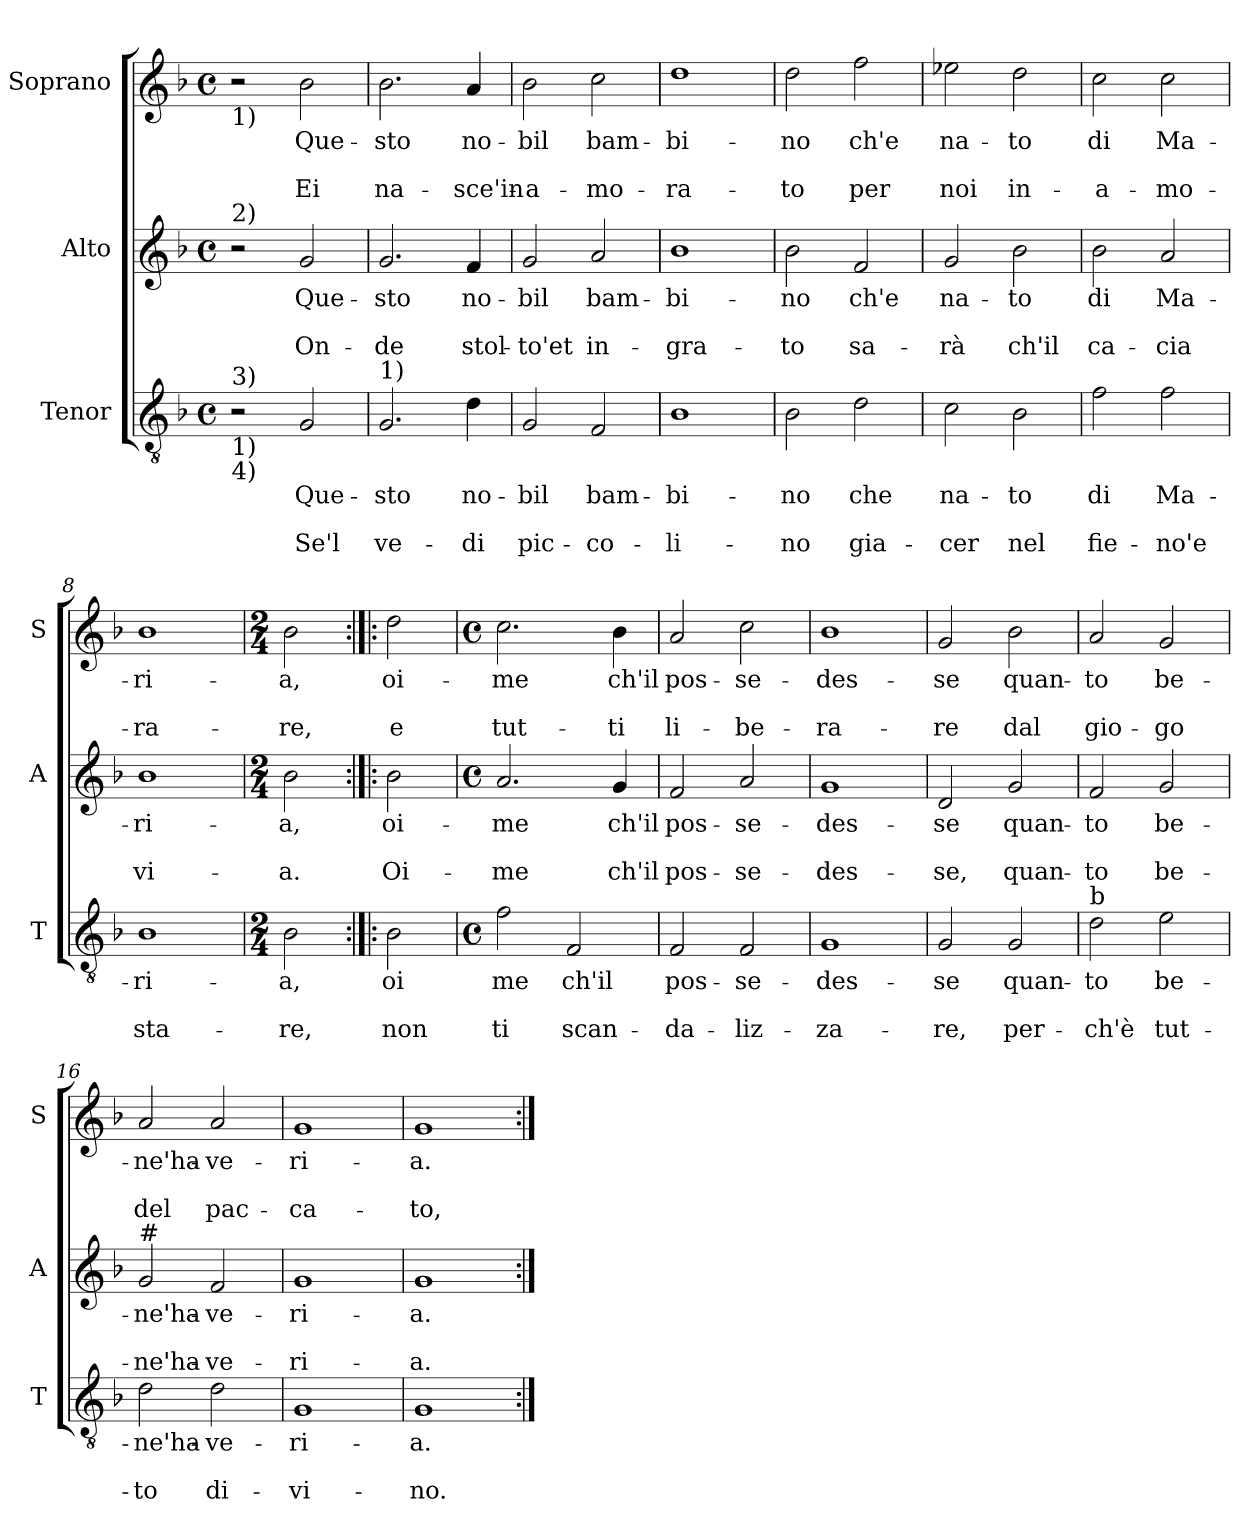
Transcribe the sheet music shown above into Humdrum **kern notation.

**kern	**text	**text	**text	**kern	**text	**text	**text	**kern	**text	**text	**text
*part3	*part3	*part3	*part3	*part2	*part2	*part2	*part2	*part1	*part1	*part1	*part1
*staff3	*staff3	*staff3	*staff3	*staff2	*staff2	*staff2	*staff2	*staff1	*staff1	*staff1	*staff1
*I"Tenor	*	*	*	*I"Alto	*	*	*	*I"Soprano	*	*	*
*I'T	*	*	*	*I'A	*	*	*	*I'S	*	*	*
*clefGv2	*	*	*	*clefG2	*	*	*	*clefG2	*	*	*
*k[b-]	*	*	*	*k[b-]	*	*	*	*k[b-]	*	*	*
*F:	*	*	*	*F:	*	*	*	*F:	*	*	*
*M4/4	*	*	*	*M4/4	*	*	*	*M4/4	*	*	*
*met(c)	*	*	*	*met(c)	*	*	*	*met(c)	*	*	*
=1	=1	=1	=1	=1	=1	=1	=1	=1	=1	=1	=1
!	!	!	!	!	!	!	!	!LO:TX:b:t=1)	!	!	!
!	!	!	!	!LO:TX:a:t=2)	!	!	!	!	!	!	!
!LO:TX:a:t=3)	!	!	!	!	!	!	!	!	!	!	!
!LO:TX:b:t=1)	!	!	!	!	!	!	!	!	!	!	!
!LO:TX:b:t=4)	!	!	!	!	!	!	!	!	!	!	!
2r	.	.	.	2r	.	.	.	2r	.	.	.
!	!LO:LY:b	!	!LO:LY:b	!	!LO:LY:b	!	!LO:LY:b	!	!LO:LY:b	!	!LO:LY:b
2G/	Que-	.	Se'l	2g/	Que-	.	On-	2b-\	Que-	.	Ei
=2	=2	=2	=2	=2	=2	=2	=2	=2	=2	=2	=2
!LO:TX:a:t=1)	!	!	!	!	!	!	!	!	!	!	!
!	!LO:LY:b	!	!LO:LY:b	!	!LO:LY:b	!	!LO:LY:b	!	!LO:LY:b	!	!LO:LY:b
2.G/	-sto	.	ve-	2.g/	-sto	.	-de	2.b-\	-sto	.	na-
!	!LO:LY:b	!	!LO:LY:b	!	!LO:LY:b	!	!LO:LY:b	!	!LO:LY:b	!	!LO:LY:b
4d\	no-	.	-di	4f/	no-	.	stol-	4a/	no-	.	-sce'in-
=3	=3	=3	=3	=3	=3	=3	=3	=3	=3	=3	=3
!	!LO:LY:b	!	!LO:LY:b	!	!LO:LY:b	!	!LO:LY:b	!	!LO:LY:b	!	!LO:LY:b
2G/	-bil	.	pic-	2g/	-bil	.	-to'et	2b-\	-bil	.	-a-
!	!LO:LY:b	!	!LO:LY:b	!	!LO:LY:b	!	!LO:LY:b	!	!LO:LY:b	!	!LO:LY:b
2F/	bam-	.	-co-	2a/	bam-	.	in-	2cc\	bam-	.	-mo-
=4	=4	=4	=4	=4	=4	=4	=4	=4	=4	=4	=4
!	!LO:LY:b	!	!LO:LY:b	!	!LO:LY:b	!	!LO:LY:b	!	!LO:LY:b	!	!LO:LY:b
1B-	-bi-	.	-li-	1b-	-bi-	.	-gra-	1dd	-bi-	.	-ra-
=5	=5	=5	=5	=5	=5	=5	=5	=5	=5	=5	=5
!	!LO:LY:b	!	!LO:LY:b	!	!LO:LY:b	!	!LO:LY:b	!	!LO:LY:b	!	!LO:LY:b
2B-\	-no	.	-no	2b-\	-no	.	-to	2dd\	-no	.	-to
!	!LO:LY:b	!	!LO:LY:b	!	!LO:LY:b	!	!LO:LY:b	!	!LO:LY:b	!	!LO:LY:b
2d\	che	.	gia-	2f/	ch'e	.	sa-	2ff\	ch'e	.	per
=6	=6	=6	=6	=6	=6	=6	=6	=6	=6	=6	=6
!	!LO:LY:b	!	!LO:LY:b	!	!LO:LY:b	!	!LO:LY:b	!	!LO:LY:b	!	!LO:LY:b
2c\	na-	.	-cer	2g/	na-	.	-rà	2ee-X\	na-	.	noi
!	!LO:LY:b	!	!LO:LY:b	!	!LO:LY:b	!	!LO:LY:b	!	!LO:LY:b	!	!LO:LY:b
2B-\	-to	.	nel	2b-\	-to	.	ch'il	2dd\	-to	.	in-
!!LO:LB:g=z
=7	=7	=7	=7	=7	=7	=7	=7	=7	=7	=7	=7
!	!LO:LY:b	!	!LO:LY:b	!	!LO:LY:b	!	!LO:LY:b	!	!LO:LY:b	!	!LO:LY:b
2f\	di	.	fie-	2b-\	di	.	ca-	2cc\	di	.	-a-
!	!LO:LY:b	!	!LO:LY:b	!	!LO:LY:b	!	!LO:LY:b	!	!LO:LY:b	!	!LO:LY:b
2f\	Ma-	.	-no'e	2a/	Ma-	.	-cia	2cc\	Ma-	.	-mo-
=8	=8	=8	=8	=8	=8	=8	=8	=8	=8	=8	=8
!	!LO:LY:b	!	!LO:LY:b	!	!LO:LY:b	!	!LO:LY:b	!	!LO:LY:b	!	!LO:LY:b
1B-	-ri-	.	sta-	1b-	-ri-	.	vi-	1b-	-ri-	.	-ra-
=9	=9	=9	=9	=9	=9	=9	=9	=9	=9	=9	=9
*M2/4	*	*	*	*M2/4	*	*	*	*M2/4	*	*	*
!	!LO:LY:b	!	!LO:LY:b	!	!LO:LY:b	!	!LO:LY:b	!	!LO:LY:b	!	!LO:LY:b
2B-\	-a,	.	-re,	2b-\	-a,	.	-a.	2b-\	-a,	.	-re,
=10:|!|:	=10:|!|:	=10:|!|:	=10:|!|:	=10:|!|:	=10:|!|:	=10:|!|:	=10:|!|:	=10:|!|:	=10:|!|:	=10:|!|:	=10:|!|:
!	!LO:LY:b	!	!LO:LY:b	!	!LO:LY:b	!	!LO:LY:b	!	!LO:LY:b	!	!LO:LY:b
2B-\	oi	.	non	2b-\	oi-	.	Oi-	2dd\	oi-	.	e
=11	=11	=11	=11	=11	=11	=11	=11	=11	=11	=11	=11
*M4/4	*	*	*	*M4/4	*	*	*	*M4/4	*	*	*
*met(c)	*	*	*	*met(c)	*	*	*	*met(c)	*	*	*
!	!LO:LY:b	!	!LO:LY:b	!	!LO:LY:b	!	!LO:LY:b	!	!LO:LY:b	!	!LO:LY:b
2f\	me	.	ti	2.a/	-me	.	-me	2.cc\	-me	.	tut-
!	!LO:LY:b	!	!LO:LY:b	!	!	!	!	!	!	!	!
2F/	ch'il	.	scan-	.	.	.	.	.	.	.	.
!	!	!	!	!	!LO:LY:b	!	!LO:LY:b	!	!LO:LY:b	!	!LO:LY:b
.	.	.	.	4g/	ch'il	.	ch'il	4b-\	ch'il	.	-ti
=12	=12	=12	=12	=12	=12	=12	=12	=12	=12	=12	=12
!	!LO:LY:b	!	!LO:LY:b	!	!LO:LY:b	!	!LO:LY:b	!	!LO:LY:b	!	!LO:LY:b
2F/	pos-	.	-da-	2f/	pos-	.	pos-	2a/	pos-	.	li-
!	!LO:LY:b	!	!LO:LY:b	!	!LO:LY:b	!	!LO:LY:b	!	!LO:LY:b	!	!LO:LY:b
2F/	-se-	.	-liz-	2a/	-se-	.	-se-	2cc\	-se-	.	-be-
!!LO:PB:g=z
=13	=13	=13	=13	=13	=13	=13	=13	=13	=13	=13	=13
!	!LO:LY:b	!	!LO:LY:b	!	!LO:LY:b	!	!LO:LY:b	!	!LO:LY:b	!	!LO:LY:b
1G	-des-	.	-za-	1g	-des-	.	-des-	1b-	-des-	.	-ra-
=14	=14	=14	=14	=14	=14	=14	=14	=14	=14	=14	=14
!	!LO:LY:b	!	!LO:LY:b	!	!LO:LY:b	!	!LO:LY:b	!	!LO:LY:b	!	!LO:LY:b
2G/	-se	.	-re,	2d/	-se	.	-se,	2g/	-se	.	-re
!	!LO:LY:b	!	!LO:LY:b	!	!LO:LY:b	!	!LO:LY:b	!	!LO:LY:b	!	!LO:LY:b
2G/	quan-	.	per-	2g/	quan-	.	quan-	2b-\	quan-	.	dal
=15	=15	=15	=15	=15	=15	=15	=15	=15	=15	=15	=15
!LO:TX:a:t=b	!	!	!	!	!	!	!	!	!	!	!
!	!LO:LY:b	!	!LO:LY:b	!	!LO:LY:b	!	!LO:LY:b	!	!LO:LY:b	!	!LO:LY:b
2d\	-to	.	-ch'è	2f/	-to	.	-to	2a/	-to	.	gio-
!	!LO:LY:b	!	!LO:LY:b	!	!LO:LY:b	!	!LO:LY:b	!	!LO:LY:b	!	!LO:LY:b
2e\	be-	.	tut-	2g/	be-	.	be-	2g/	be-	.	-go
=16	=16	=16	=16	=16	=16	=16	=16	=16	=16	=16	=16
!	!	!	!	!LO:TX:a:t=#	!	!	!	!	!	!	!
!	!LO:LY:b	!	!LO:LY:b	!	!LO:LY:b	!	!LO:LY:b	!	!LO:LY:b	!	!LO:LY:b
2d\	-ne'ha-	.	-to	2g/	-ne'ha-	.	-ne'ha-	2a/	-ne'ha-	.	del
!	!LO:LY:b	!	!LO:LY:b	!	!LO:LY:b	!	!LO:LY:b	!	!LO:LY:b	!	!LO:LY:b
2d\	-ve-	.	di-	2f/	-ve-	.	-ve-	2a/	-ve-	.	pac-
=17	=17	=17	=17	=17	=17	=17	=17	=17	=17	=17	=17
!	!LO:LY:b	!	!LO:LY:b	!	!LO:LY:b	!	!LO:LY:b	!	!LO:LY:b	!	!LO:LY:b
1G	-ri-	.	-vi-	1g	-ri-	.	-ri-	1g	-ri-	.	-ca-
=18	=18	=18	=18	=18	=18	=18	=18	=18	=18	=18	=18
!	!LO:LY:b	!	!LO:LY:b	!	!LO:LY:b	!	!LO:LY:b	!	!LO:LY:b	!	!LO:LY:b
1G	-a.	.	-no.	1g	-a.	.	-a.	1g	-a.	.	-to,
=:|!	=:|!	=:|!	=:|!	=:|!	=:|!	=:|!	=:|!	=:|!	=:|!	=:|!	=:|!
*-	*-	*-	*-	*-	*-	*-	*-	*-	*-	*-	*-
